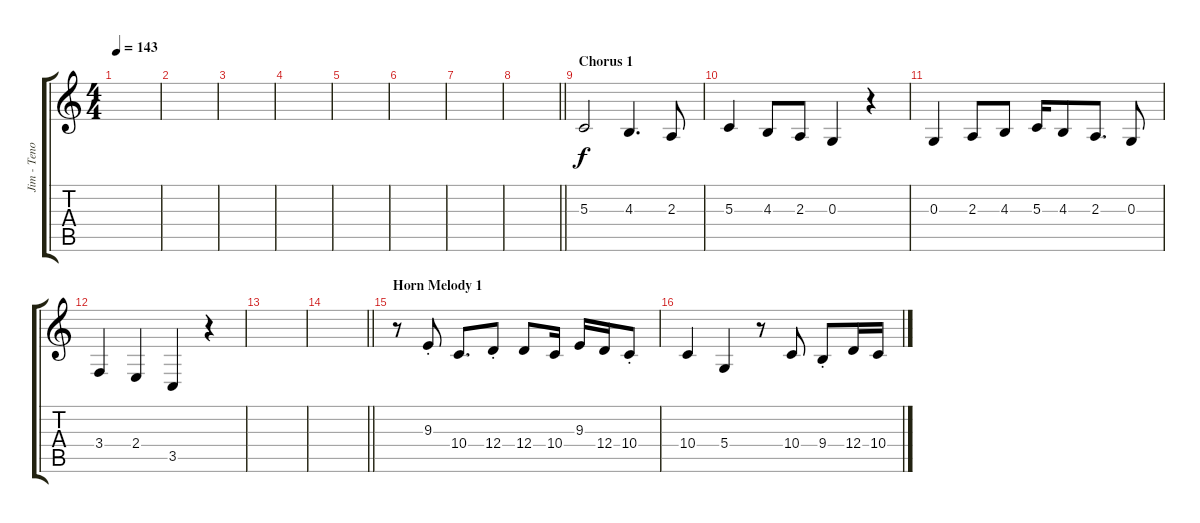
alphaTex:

\track ("Jim - Tenor Sax" "Jim - Teno") {instrument tenorsax}
\staff {score tabs}
\tuning (E4 B3 G3 D3 A2 E2) {hide}
\ts (4 4)
\tempo 143
\clef g2
\ks c
|
|
|
|
|
|
|
\barLineRight lightlight
|
\section ("" "Chorus 1")
5.3.2 4.3.4{d} 2.3.8 |
5.3.4 4.3.8 2.3.8 0.3.4 r.4 |
0.3.4 2.3.8 4.3.8 5.3.16 4.3.8 2.3.8{d} 0.3.8 |
3.4.4 2.4.4 3.5.4 r.4 |
|
\barLineRight lightlight
|
\section ("" "Horn Melody 1")
r.8 9.3{st}.8{dy f} 10.4.8{d} 12.4{st}.8 12.4.8 10.4.16 9.3.16 12.4.16 10.4{st}.8 |
10.4.4 5.4.4 r.8 10.4.8 9.4{st}.8 12.4.16 10.4.16
